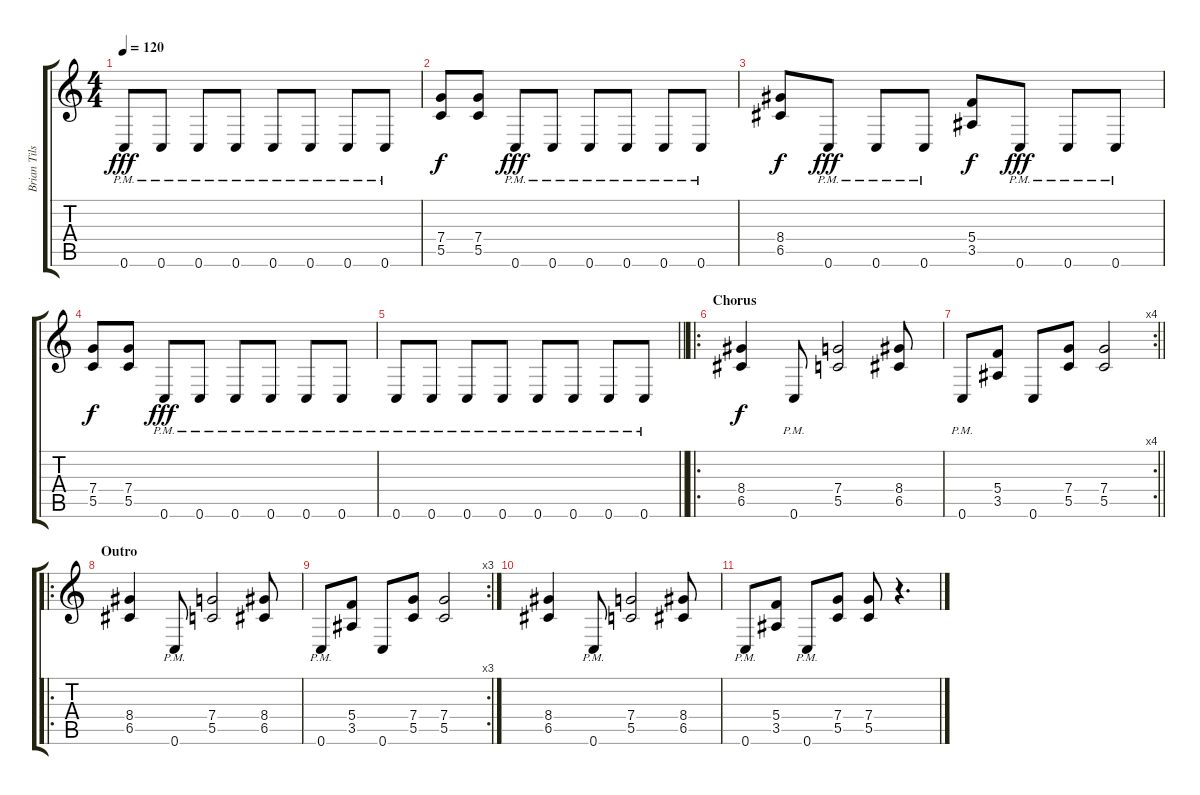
\track ("Brian Tilse" "Brian Tils") {instrument distortionguitar}
\staff {score tabs}
\tuning (D4 A3 F3 C3 G2 C2) {hide}
\ts (4 4)
\tempo 120
\clef g2
\ks c
0.6{pm}.8{dy fff} 0.6{pm}.8 0.6{pm}.8 0.6{pm}.8 0.6{pm}.8 0.6{pm}.8 0.6{pm}.8 0.6{pm}.8 |
(7.4 5.5).8{dy f} (7.4 5.5).8 0.6{pm}.8{dy fff} 0.6{pm}.8 0.6{pm}.8 0.6{pm}.8 0.6{pm}.8 0.6{pm}.8 |
(8.4 6.5).8{dy f} 0.6{pm}.8{dy fff} 0.6{pm}.8 0.6{pm}.8 (5.4 3.5).8{dy f} 0.6{pm}.8{dy fff} 0.6{pm}.8 0.6{pm}.8 |
(7.4 5.5).8{dy f} (7.4 5.5).8 0.6{pm}.8{dy fff} 0.6{pm}.8 0.6{pm}.8 0.6{pm}.8 0.6{pm}.8 0.6{pm}.8 |
\barLineRight lightlight
0.6{pm}.8 0.6{pm}.8 0.6{pm}.8 0.6{pm}.8 0.6{pm}.8 0.6{pm}.8 0.6{pm}.8 0.6{pm}.8 |
\ro
\section ("" "Chorus")
(8.4 6.5).4{dy f} 0.6{pm}.8 (7.4 5.5).2 (8.4 6.5).8 |
\rc 4
\barLineRight lightlight
0.6{pm}.8 (5.4 3.5).8 0.6.8 (7.4 5.5).8 (7.4 5.5).2 |
\ro
\section ("" "Outro")
(8.4 6.5).4 0.6{pm}.8 (7.4 5.5).2 (8.4 6.5).8 |
\rc 3
0.6{pm}.8 (5.4 3.5).8 0.6.8 (7.4 5.5).8 (7.4 5.5).2 |
(8.4 6.5).4 0.6{pm}.8 (7.4 5.5).2 (8.4 6.5).8 |
0.6{pm}.8 (5.4 3.5).8 0.6{pm}.8 (7.4 5.5).8 (7.4 5.5).8 r.4{d}
